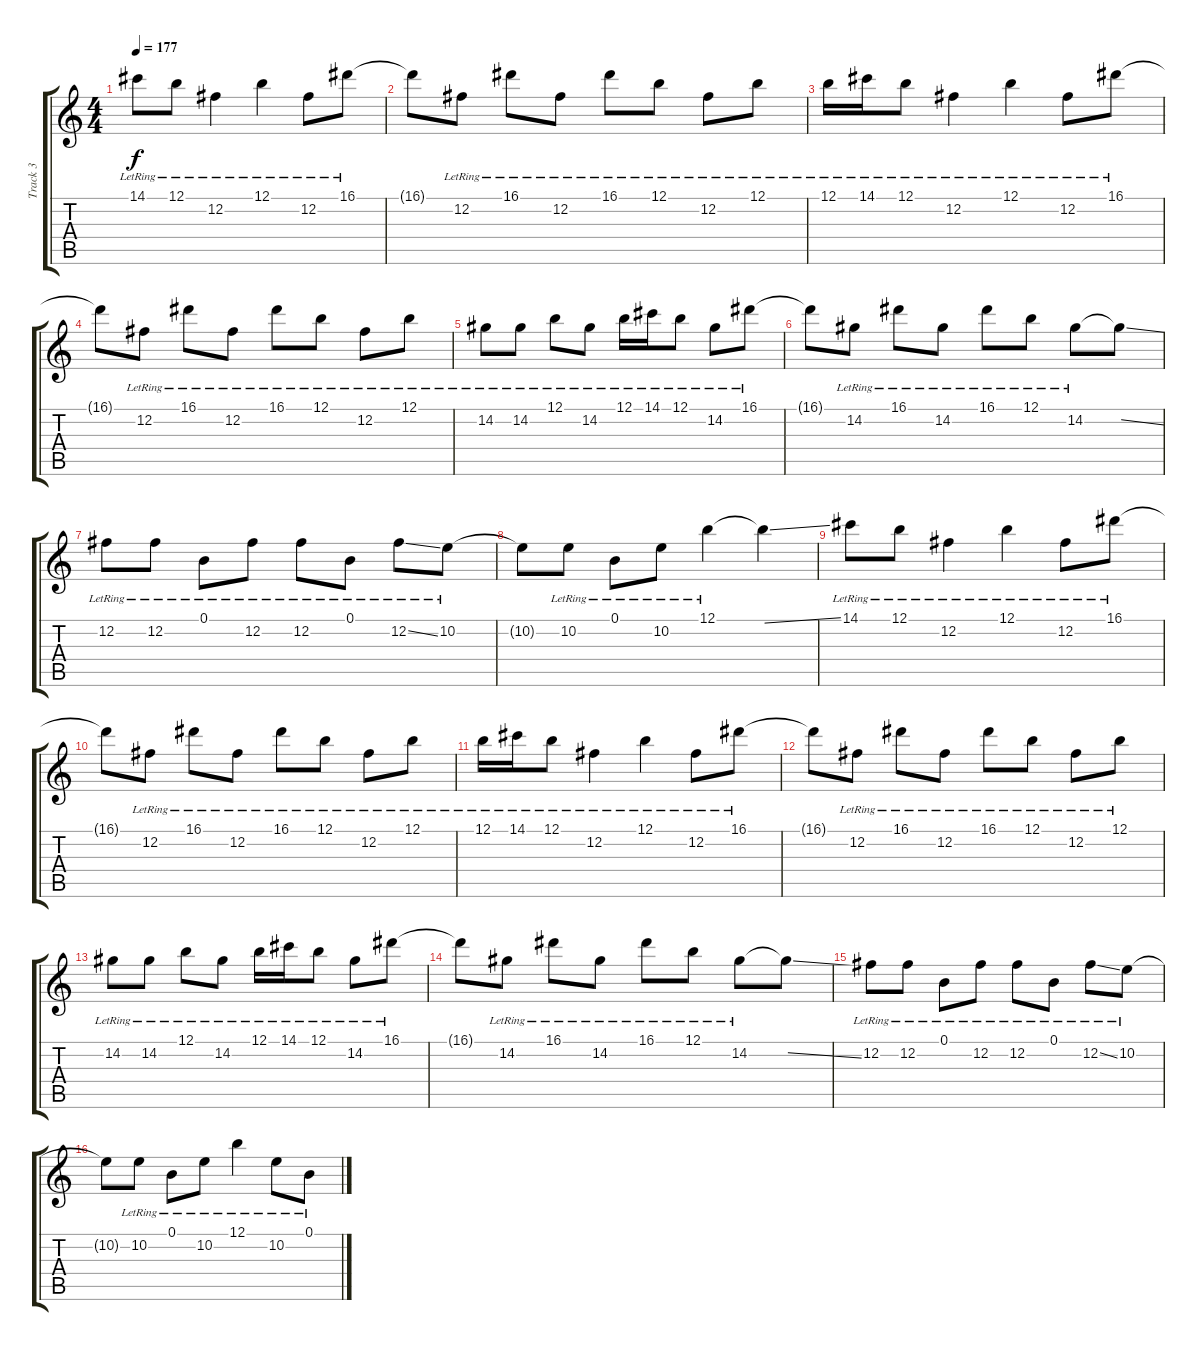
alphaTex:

\track ("Track 3" "Track 3") {instrument electricguitarjazz}
\staff {score tabs}
\tuning (B3 Gb3 D3 A2 E2 B1) {hide}
\ts (4 4)
\section ("" "")
\tempo 177
\clef g2
\ks c
14.1{lr}.8{dy f instrument distortionguitar} 12.1{lr}.8 12.2{lr}.4 12.1{lr}.4 12.2{lr}.8 16.1{lr}.8 |
16.1{t}.8 12.2{lr}.8 16.1{lr}.8 12.2{lr}.8 16.1{lr}.8 12.1{lr}.8 12.2{lr}.8 12.1{lr}.8 |
12.1{lr}.16 14.1{lr}.16 12.1{lr}.8 12.2{lr}.4 12.1{lr}.4 12.2{lr}.8 16.1{lr}.8 |
16.1{t}.8 12.2{lr}.8 16.1{lr}.8 12.2{lr}.8 16.1{lr}.8 12.1{lr}.8 12.2{lr}.8 12.1{lr}.8 |
14.2{lr}.8 14.2{lr}.8 12.1{lr}.8 14.2{lr}.8 12.1{lr}.16 14.1{lr}.16 12.1{lr}.8 14.2{lr}.8 16.1{lr}.8 |
16.1{t}.8 14.2{lr}.8 16.1{lr}.8 14.2{lr}.8 16.1{lr}.8 12.1{lr}.8 14.2{lr}.8 14.2{ss t}.8 |
12.2{lr}.8 12.2{lr}.8 0.1{lr}.8 12.2{lr}.8 12.2{lr}.8 0.1{lr}.8 12.2{ss lr}.8 10.2{lr}.8 |
10.2{t}.8 10.2{lr}.8 0.1{lr}.8 10.2{lr}.8 12.1{lr}.4 12.1{ss t}.4 |
14.1{lr}.8 12.1{lr}.8 12.2{lr}.4 12.1{lr}.4 12.2{lr}.8 16.1{lr}.8 |
16.1{t}.8 12.2{lr}.8 16.1{lr}.8 12.2{lr}.8 16.1{lr}.8 12.1{lr}.8 12.2{lr}.8 12.1{lr}.8 |
12.1{lr}.16 14.1{lr}.16 12.1{lr}.8 12.2{lr}.4 12.1{lr}.4 12.2{lr}.8 16.1{lr}.8 |
16.1{t}.8 12.2{lr}.8 16.1{lr}.8 12.2{lr}.8 16.1{lr}.8 12.1{lr}.8 12.2{lr}.8 12.1{lr}.8 |
14.2{lr}.8 14.2{lr}.8 12.1{lr}.8 14.2{lr}.8 12.1{lr}.16 14.1{lr}.16 12.1{lr}.8 14.2{lr}.8 16.1{lr}.8 |
16.1{t}.8 14.2{lr}.8 16.1{lr}.8 14.2{lr}.8 16.1{lr}.8 12.1{lr}.8 14.2{lr}.8 14.2{ss t}.8 |
12.2{lr}.8 12.2{lr}.8 0.1{lr}.8 12.2{lr}.8 12.2{lr}.8 0.1{lr}.8 12.2{ss lr}.8 10.2{lr}.8 |
10.2{t}.8 10.2{lr}.8 0.1{lr}.8 10.2{lr}.8 12.1{lr}.4 10.2{lr}.8 0.1{lr}.8
